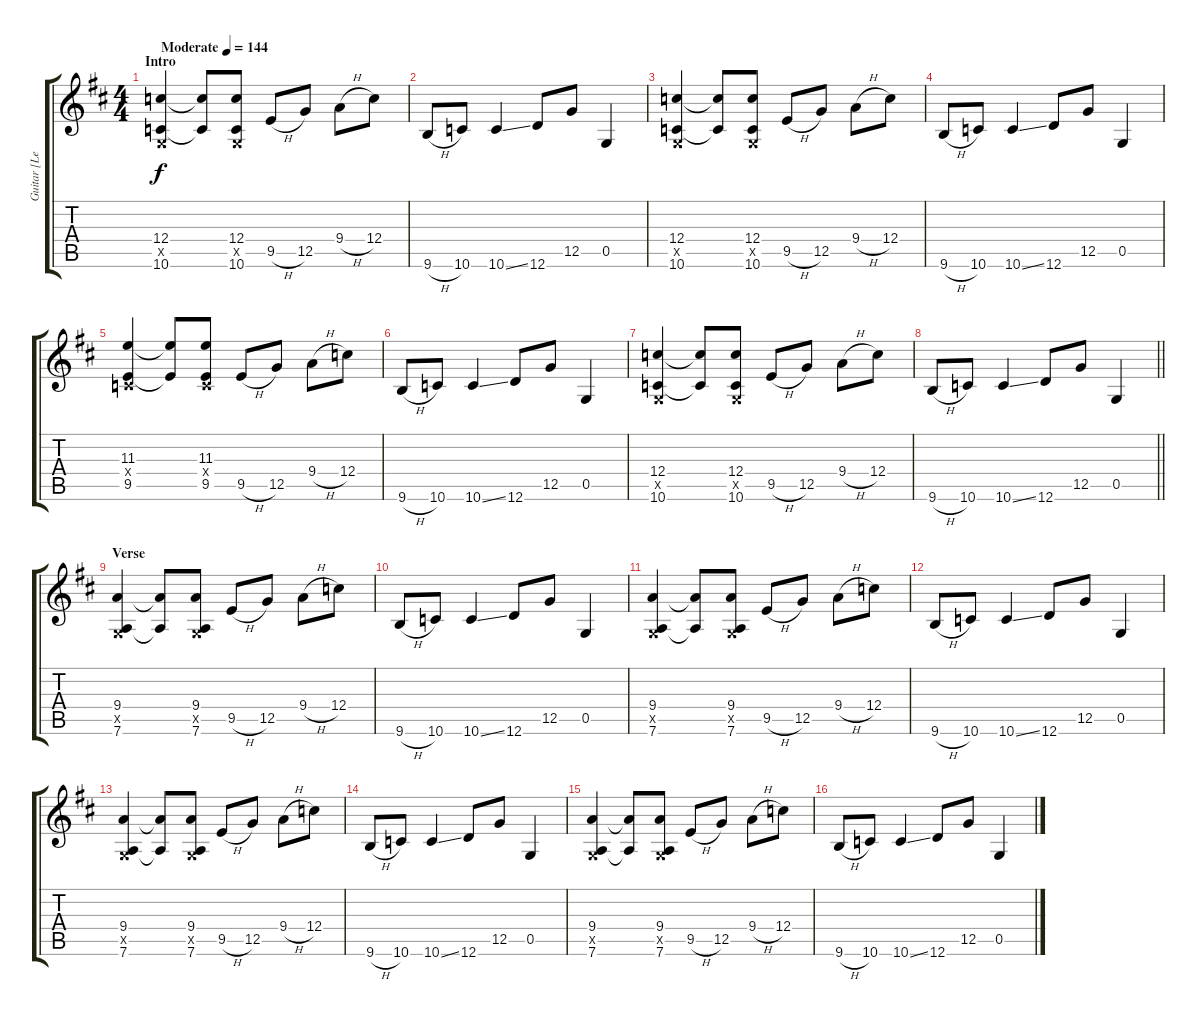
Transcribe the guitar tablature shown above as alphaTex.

\track ("Guitar [Left]" "Guitar [Le") {instrument distortionguitar}
\staff {score tabs}
\tuning (D4 A3 F3 C3 G2 D2) {hide}
\ts (4 4)
\section ("" "Intro")
\tempo (144 "Moderate")
\clef g2
\ks d
(12.4 0.5{x} 10.6).4{dy f instrument distortionguitar} (12.4{t} 10.6{t}).8 (12.4 0.5{x} 10.6).8 9.5{h}.8 12.5.8 9.4{h}.8 12.4.8 |
9.6{h}.8 10.6.8 10.6{ss}.4 12.6.8 12.5.8 0.5.4 |
(12.4 0.5{x} 10.6).4 (12.4{t} 10.6{t}).8 (12.4 0.5{x} 10.6).8 9.5{h}.8 12.5.8 9.4{h}.8 12.4.8 |
9.6{h}.8 10.6.8 10.6{ss}.4 12.6.8 12.5.8 0.5.4 |
(11.3 0.4{x} 9.5).4 (11.3{t} 9.5{t}).8 (11.3 0.4{x} 9.5).8 9.5{h}.8 12.5.8 9.4{h}.8 12.4.8 |
9.6{h}.8 10.6.8 10.6{ss}.4 12.6.8 12.5.8 0.5.4 |
(12.4 0.5{x} 10.6).4 (12.4{t} 10.6{t}).8 (12.4 0.5{x} 10.6).8 9.5{h}.8 12.5.8 9.4{h}.8 12.4.8 |
\barLineRight lightlight
9.6{h}.8 10.6.8 10.6{ss}.4 12.6.8 12.5.8 0.5.4 |
\section ("" "Verse")
(9.4 0.5{x} 7.6).4 (9.4{t} 7.6{t}).8 (9.4 0.5{x} 7.6).8 9.5{h}.8 12.5.8 9.4{h}.8 12.4.8 |
9.6{h}.8 10.6.8 10.6{ss}.4 12.6.8 12.5.8 0.5.4 |
(9.4 0.5{x} 7.6).4 (9.4{t} 7.6{t}).8 (9.4 0.5{x} 7.6).8 9.5{h}.8 12.5.8 9.4{h}.8 12.4.8 |
9.6{h}.8 10.6.8 10.6{ss}.4 12.6.8 12.5.8 0.5.4 |
(9.4 0.5{x} 7.6).4 (9.4{t} 7.6{t}).8 (9.4 0.5{x} 7.6).8 9.5{h}.8 12.5.8 9.4{h}.8 12.4.8 |
9.6{h}.8 10.6.8 10.6{ss}.4 12.6.8 12.5.8 0.5.4 |
(9.4 0.5{x} 7.6).4 (9.4{t} 7.6{t}).8 (9.4 0.5{x} 7.6).8 9.5{h}.8 12.5.8 9.4{h}.8 12.4.8 |
9.6{h}.8 10.6.8 10.6{ss}.4 12.6.8 12.5.8 0.5.4
